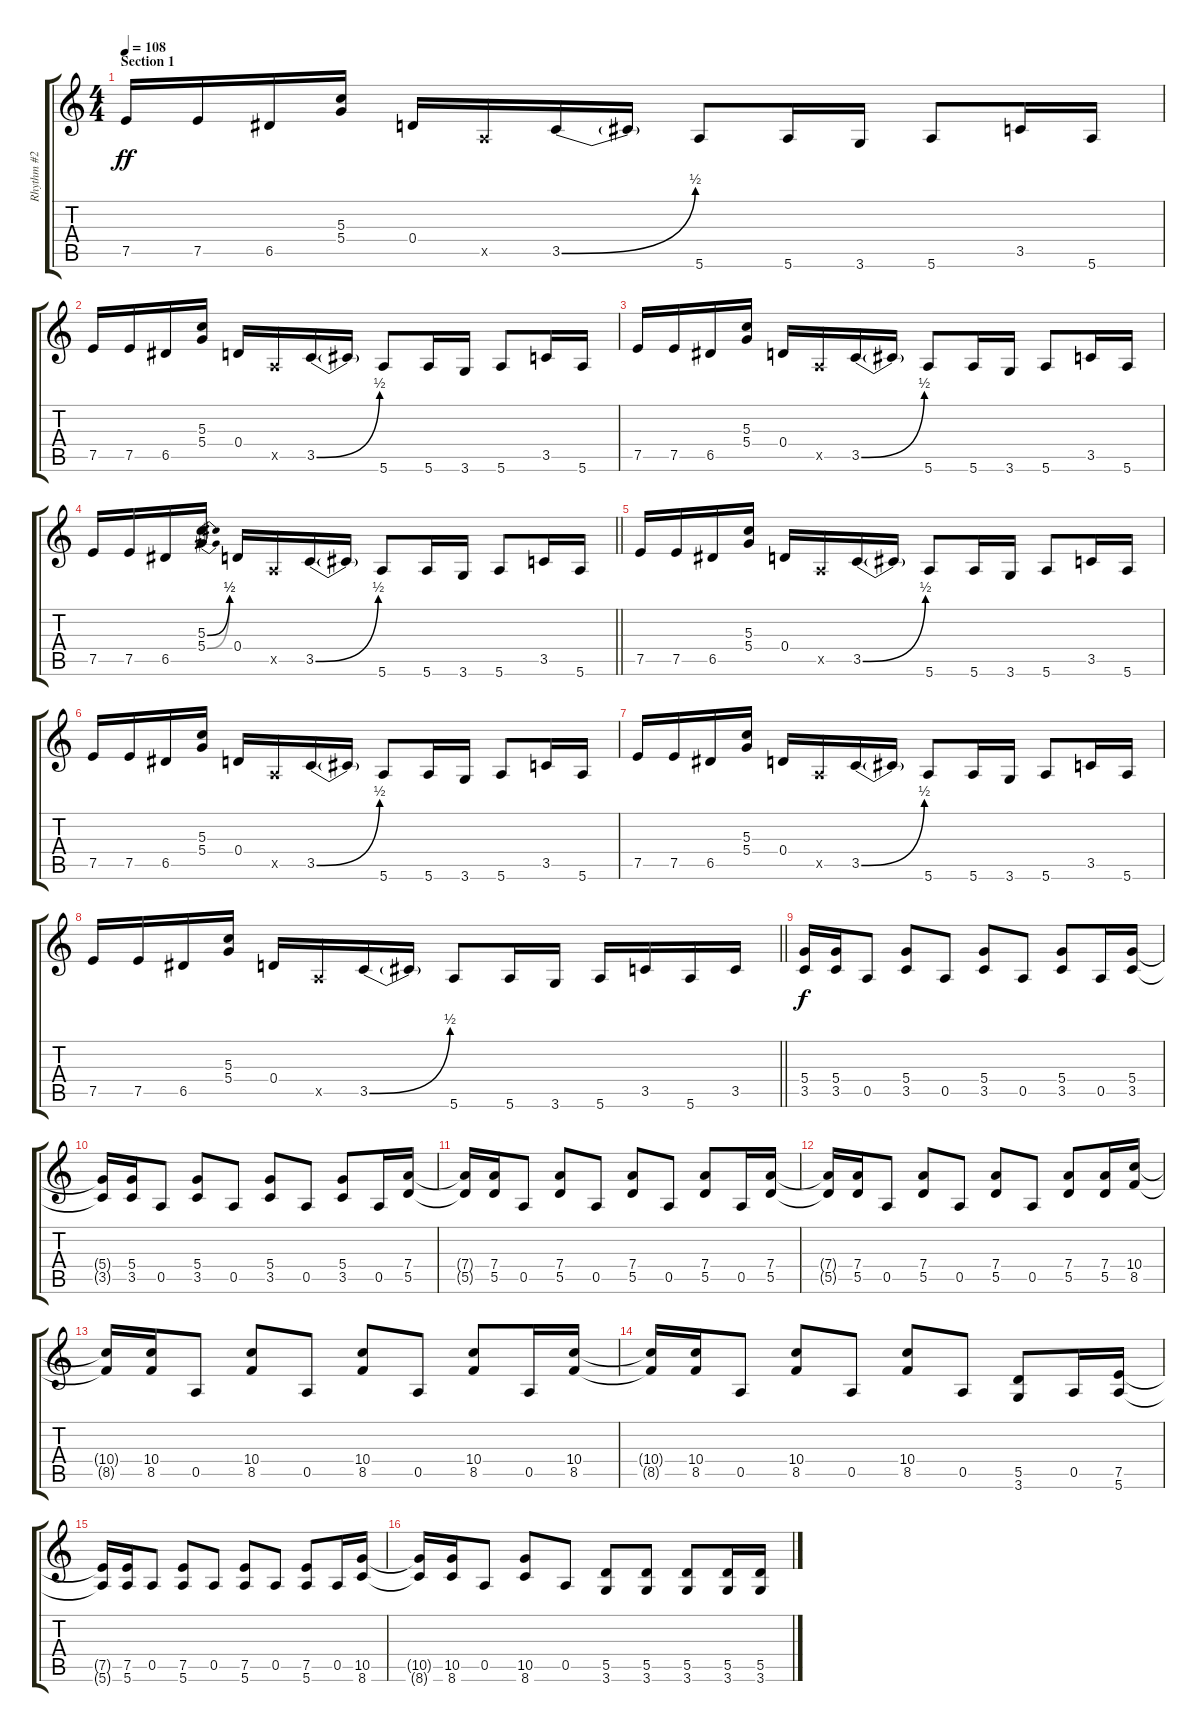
\track ("Rhythm #2" "Rhythm #2") {instrument distortionguitar}
\staff {score tabs}
\tuning (E4 B3 G3 D3 A2 E2) {hide}
\ts (4 4)
\section ("" "Section 1")
\tempo 108
\clef g2
\ks c
7.5.16{dy ff} 7.5.16 6.5.16 (5.3 5.4).16 0.4.16 0.5{x}.16 3.5{be (bend 0 0 60 2)}.16 3.5{t}.16 5.6.8 5.6.16 3.6.16 5.6.8 3.5.16 5.6.16 |
7.5.16 7.5.16 6.5.16 (5.3 5.4).16 0.4.16 0.5{x}.16 3.5{be (bend 0 0 60 2)}.16 3.5{t}.16 5.6.8 5.6.16 3.6.16 5.6.8 3.5.16 5.6.16 |
7.5.16 7.5.16 6.5.16 (5.3 5.4).16 0.4.16 0.5{x}.16 3.5{be (bend 0 0 60 2)}.16 3.5{t}.16 5.6.8 5.6.16 3.6.16 5.6.8 3.5.16 5.6.16 |
\barLineRight lightlight
7.5.16 7.5.16 6.5.16 (5.3{be (bend 0 0 60 2)} 5.4{be (bend 0 0 60 2)}).16 0.4.16 0.5{x}.16 3.5{be (bend 0 0 60 2)}.16 3.5{t}.16 5.6.8 5.6.16 3.6.16 5.6.8 3.5.16 5.6.16 |
7.5.16 7.5.16 6.5.16 (5.3 5.4).16 0.4.16 0.5{x}.16 3.5{be (bend 0 0 60 2)}.16 3.5{t}.16 5.6.8 5.6.16 3.6.16 5.6.8 3.5.16 5.6.16 |
7.5.16 7.5.16 6.5.16 (5.3 5.4).16 0.4.16 0.5{x}.16 3.5{be (bend 0 0 60 2)}.16 3.5{t}.16 5.6.8 5.6.16 3.6.16 5.6.8 3.5.16 5.6.16 |
7.5.16 7.5.16 6.5.16 (5.3 5.4).16 0.4.16 0.5{x}.16 3.5{be (bend 0 0 60 2)}.16 3.5{t}.16 5.6.8 5.6.16 3.6.16 5.6.8 3.5.16 5.6.16 |
\barLineRight lightlight
7.5.16 7.5.16 6.5.16 (5.3 5.4).16 0.4.16 0.5{x}.16 3.5{be (bend 0 0 60 2)}.16 3.5{t}.16 5.6.8 5.6.16 3.6.16 5.6.16 3.5.16 5.6.16 3.5.16 |
(5.4 3.5).16{dy f volume 13 instrument distortionguitar} (5.4 3.5).16 0.5.8 (5.4 3.5).8 0.5.8 (5.4 3.5).8 0.5.8 (5.4 3.5).8 0.5.16 (5.4 3.5).16 |
(5.4{t} 3.5{t}).16 (5.4 3.5).16 0.5.8 (5.4 3.5).8 0.5.8 (5.4 3.5).8 0.5.8 (5.4 3.5).8 0.5.16 (7.4 5.5).16 |
(7.4{t} 5.5{t}).16 (7.4 5.5).16 0.5.8 (7.4 5.5).8 0.5.8 (7.4 5.5).8 0.5.8 (7.4 5.5).8 0.5.16 (7.4 5.5).16 |
(7.4{t} 5.5{t}).16 (7.4 5.5).16 0.5.8 (7.4 5.5).8 0.5.8 (7.4 5.5).8 0.5.8 (7.4 5.5).8 (7.4 5.5).16 (10.4 8.5).16 |
(10.4{t} 8.5{t}).16 (10.4 8.5).16 0.5.8 (10.4 8.5).8 0.5.8 (10.4 8.5).8 0.5.8 (10.4 8.5).8 0.5.16 (10.4 8.5).16 |
(10.4{t} 8.5{t}).16 (10.4 8.5).16 0.5.8 (10.4 8.5).8 0.5.8 (10.4 8.5).8 0.5.8 (5.5 3.6).8 0.5.16 (7.5 5.6).16 |
(7.5{t} 5.6{t}).16 (7.5 5.6).16 0.5.8 (7.5 5.6).8 0.5.8 (7.5 5.6).8 0.5.8 (7.5 5.6).8 0.5.16 (10.5 8.6).16 |
(10.5{t} 8.6{t}).16 (10.5 8.6).16 0.5.8 (10.5 8.6).8 0.5.8 (5.5 3.6).8 (5.5 3.6).8 (5.5 3.6).8 (5.5 3.6).16 (5.5 3.6).16
